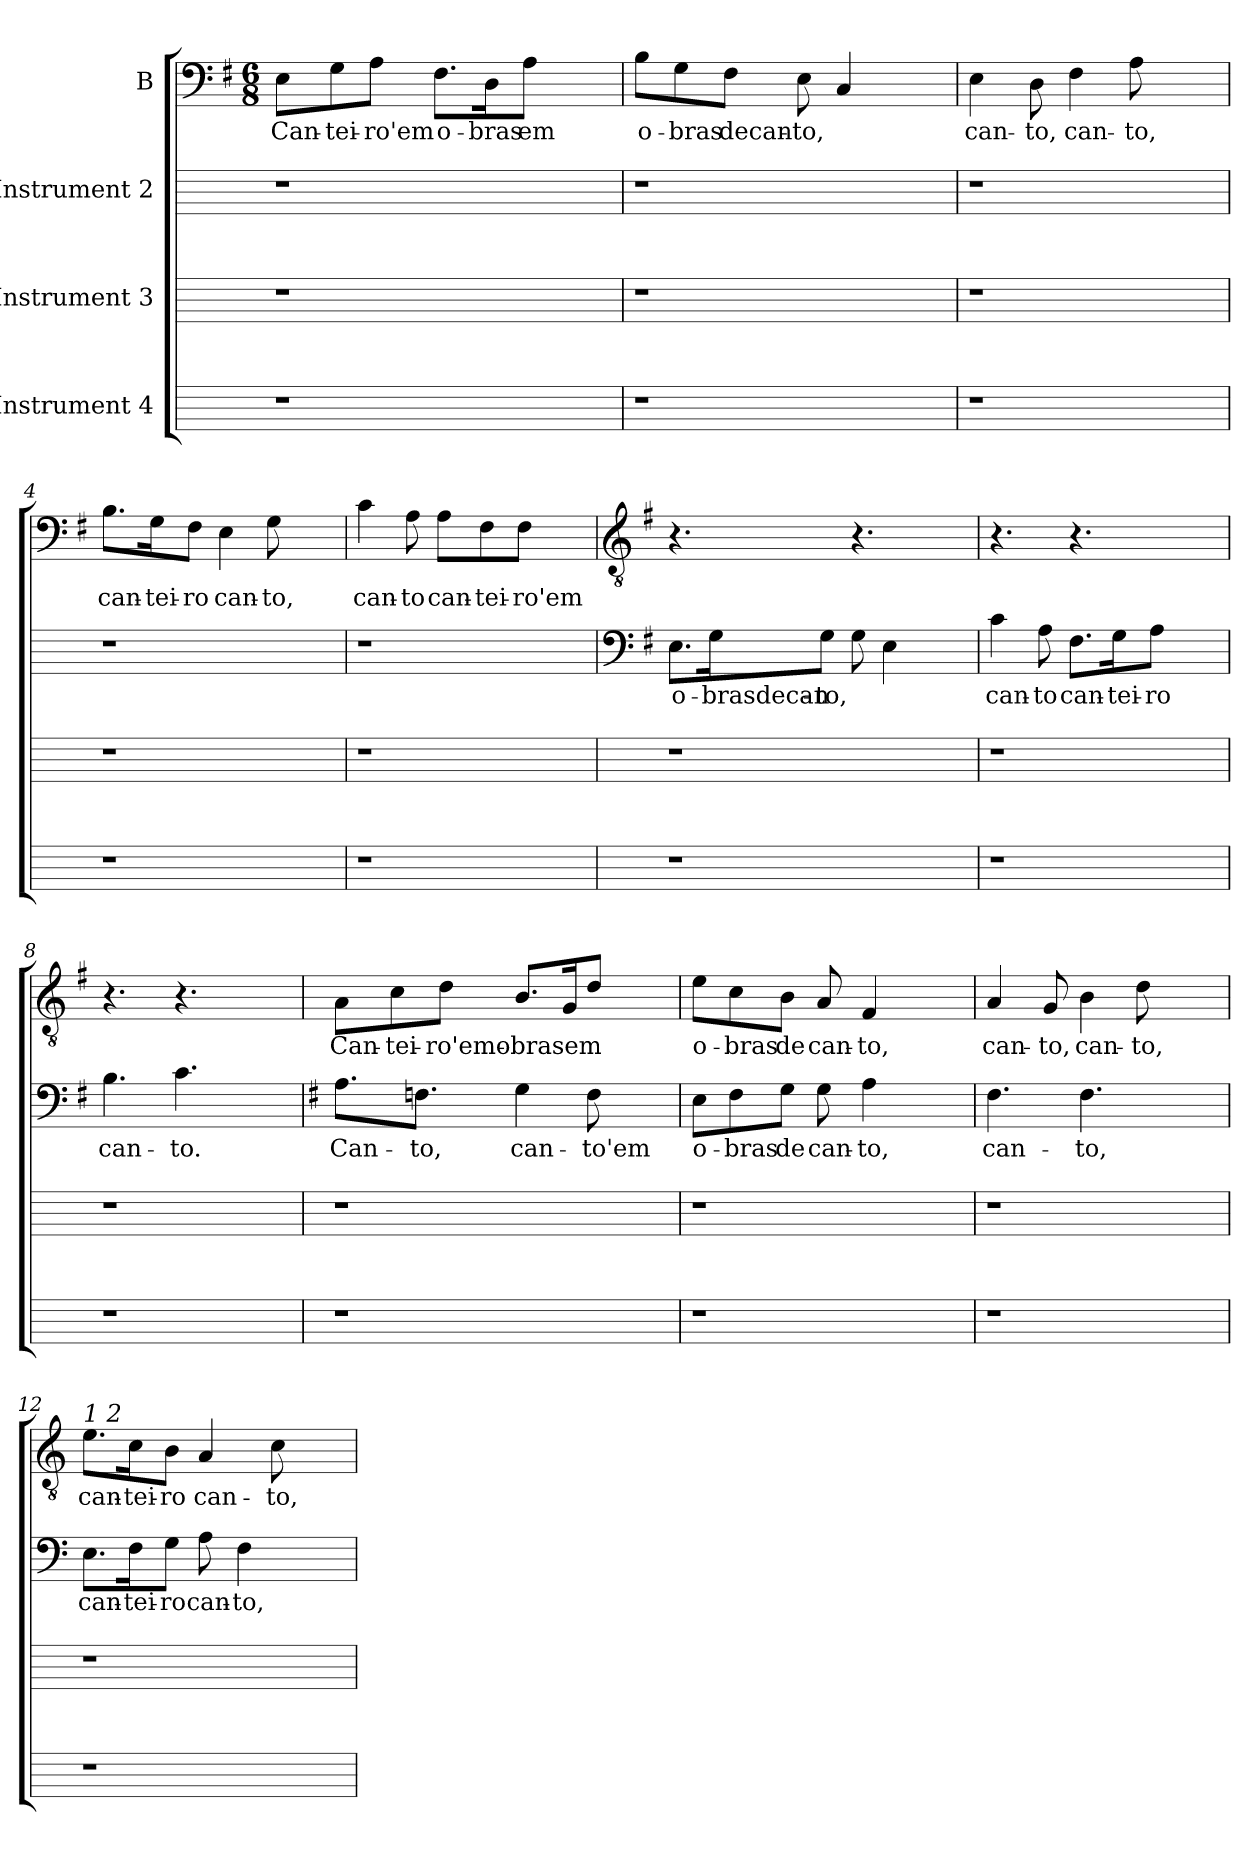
**kern	**kern	**kern	**text	**kern	**text
*part4	*part3	*part2	*part2	*part1	*part1
*staff4	*staff3	*staff2	*staff2	*staff1	*staff1
*I"Instrument 4	*I"Instrument 3	*I"Instrument 2	*	*I"B	*
!!LO:PB:g=z
*stria5	*stria5	*stria5	*	*stria5	*
*	*	*	*	*clefF4	*
*	*	*	*	*k[f#]	*
*	*	*	*	*G:	*
*	*	*	*	*M6/8	*
=1	=1	=1	=1	=1	=1
!	!	!	!	!	!LO:LY:b:cj
1r	1r	1r	.	8E\L	Can-
!	!	!	!	!	!LO:LY:b:cj
.	.	.	.	8G\	-tei-
!	!	!	!	!	!LO:LY:b:cj
.	.	.	.	8A\J	-ro'em
!	!	!	!	!	!LO:LY:b
.	.	.	.	8.F#\L	o-
!	!	!	!	!	!LO:LY:b:rj
.	.	.	.	16D\	-bras
!	!	!	!	!	!LO:LY:b:cj
.	.	.	.	8A\J	em
.	.	.	.	4ryy	.
=2	=2	=2	=2	=2	=2
!	!	!	!	!	!LO:LY:b
1r	1r	1r	.	8B\L	o-
!	!	!	!	!	!LO:LY:b:rj
.	.	.	.	8G\	-bras
!	!	!	!	!	!LO:LY:b
.	.	.	.	8F#\J	decan-
!	!	!	!	!	!LO:LY:b:cj
.	.	.	.	8E\	-to,
.	.	.	.	4C/	.
.	.	.	.	4ryy	.
=3	=3	=3	=3	=3	=3
!	!	!	!	!	!LO:LY:b:cj
1r	1r	1r	.	4E\	can-
!	!	!	!	!	!LO:LY:b:cj
.	.	.	.	8D\	-to,
!	!	!	!	!	!LO:LY:b:cj
.	.	.	.	4F#\	can-
!	!	!	!	!	!LO:LY:b:cj
.	.	.	.	8A\	-to,
.	.	.	.	4ryy	.
=4	=4	=4	=4	=4	=4
!	!	!	!	!	!LO:LY:b:cj
1r	1r	1r	.	8.B\L	can-
!	!	!	!	!	!LO:LY:b:rj
.	.	.	.	16G\	-tei-
!	!	!	!	!	!LO:LY:b:cj
.	.	.	.	8F#\J	-ro
!	!	!	!	!	!LO:LY:b:cj
.	.	.	.	4E\	can-
!	!	!	!	!	!LO:LY:b:cj
.	.	.	.	8G\	-to,
.	.	.	.	4ryy	.
=5	=5	=5	=5	=5	=5
!	!	!	!	!	!LO:LY:b:cj
1r	1r	1r	.	4c\	can-
!	!	!	!	!	!LO:LY:b:cj
.	.	.	.	8A\	-to
!	!	!	!	!	!LO:LY:b:cj
.	.	.	.	8A\L	can-
!	!	!	!	!	!LO:LY:b:rj
.	.	.	.	8F#\	-tei-
!	!	!	!	!	!LO:LY:b:cj
.	.	.	.	8F#\J	-ro'em
.	.	.	.	4ryy	.
!!LO:LB:g=z
=6	=6	=6	=6	=6	=6
*	*	*clefF4	*	*clefGv2	*
*	*	*k[f#]	*	*	*
*	*	*G:	*	*	*
!	!	!	!LO:LY:b:rj	!	!
1r	1r	8.E\L	o-	4.r	.
!	!	!	!LO:LY:b	!	!
.	.	16G\	-brasdecan-	.	.
!	!	!	!LO:LY:b:cj	!	!
.	.	8G\J	-to,	.	.
.	.	8G\	.	4.r	.
.	.	4E\	.	.	.
.	.	4ryy	.	4ryy	.
=7	=7	=7	=7	=7	=7
!	!	!	!LO:LY:b:cj	!	!
1r	1r	4c\	can-	4.r	.
!	!	!	!LO:LY:b:cj	!	!
.	.	8A\	-to	.	.
!	!	!	!LO:LY:b	!	!
.	.	8.F#\L	can-	4.r	.
!	!	!	!LO:LY:b:cj	!	!
.	.	16G\	-tei-	.	.
!	!	!	!LO:LY:b:rj	!	!
.	.	8A\J	-ro	.	.
.	.	4ryy	.	4ryy	.
=8	=8	=8	=8	=8	=8
!	!	!	!LO:LY:b:cj	!	!
1r	1r	4.B\	can-	4.r	.
!	!	!	!LO:LY:b:rj	!	!
.	.	4.c\	-to.	4.r	.
.	.	4ryy	.	4ryy	.
=9	=9	=9	=9	=9	=9
*	*	*	*	*k[]	*
*	*	*	*	*C:	*
!	!	!	!LO:LY:b:cj	!	!LO:LY:b
1r	1r	8.A\L	Can-	8A\L	Can-
!	!	!	!	!	!LO:LY:b:cj
.	.	.	.	8c\	-tei-
!	!	!	!LO:LY:b:cj	!	!
.	.	8.Fn\J	-to,	.	.
!	!	!	!	!	!LO:LY:b:cj
.	.	.	.	8d\J	-ro'emo-
!	!	!	!LO:LY:b:cj	!	!LO:LY:b:cj
.	.	4G\	can-	8.B/L	-brasem
.	.	.	.	16G/	.
!	!	!	!LO:LY:b:cj	!	!
.	.	8F\	-to'em	8d/J	.
.	.	4ryy	.	4ryy	.
=10	=10	=10	=10	=10	=10
!	!	!	!LO:LY:b	!	!LO:LY:b
1r	1r	8E\L	o-	8e\L	o-
!	!	!	!LO:LY:b:rj	!	!LO:LY:b:rj
.	.	8F#\	-bras	8c\	-bras
!	!	!	!LO:LY:b:cj	!	!LO:LY:b:cj
.	.	8G\J	de	8B\J	de
!	!	!	!LO:LY:b:cj	!	!LO:LY:b:cj
.	.	8G\	can-	8A/	can-
!	!	!	!LO:LY:b:rj	!	!LO:LY:b:rj
.	.	4A\	-to,	4F/	-to,
.	.	4ryy	.	4ryy	.
=11	=11	=11	=11	=11	=11
!	!	!	!LO:LY:b:cj	!	!LO:LY:b:cj
1r	1r	4.F#\	can-	4A/	can-
!	!	!	!	!	!LO:LY:b:cj
.	.	.	.	8G/	-to,
!	!	!	!LO:LY:b:cj	!	!LO:LY:b:cj
.	.	4.F#\	-to,	4B\	can-
!	!	!	!	!	!LO:LY:b:cj
.	.	.	.	8d\	-to,
.	.	4ryy	.	4ryy	.
!!LO:LB:g=z
=12	=12	=12	=12	=12	=12
*	*	*k[]	*	*	*
*	*	*C:	*	*	*
!	!	!	!	!LO:TX:a:i:t=1 2	!
!	!	!	!LO:LY:b:cj	!	!LO:LY:b:cj
1r	1r	8.E\L	can-	8.e\L	can-
!	!	!	!LO:LY:b:cj	!	!LO:LY:b:cj
.	.	16F\	-tei-	16c\	-tei-
!	!	!	!LO:LY:b:cj	!	!LO:LY:b:cj
.	.	8G\J	-ro	8B\J	-ro
!	!	!	!LO:LY:b:cj	!	!LO:LY:b:cj
.	.	8A\	can-	4A/	can-
!	!	!	!LO:LY:b:cj	!	!
.	.	4F\	-to,	.	.
!	!	!	!	!	!LO:LY:b:cj
.	.	.	.	8c\	-to,
.	.	4ryy	.	4ryy	.
=	=	=	=	=	=
*-	*-	*-	*-	*-	*-
